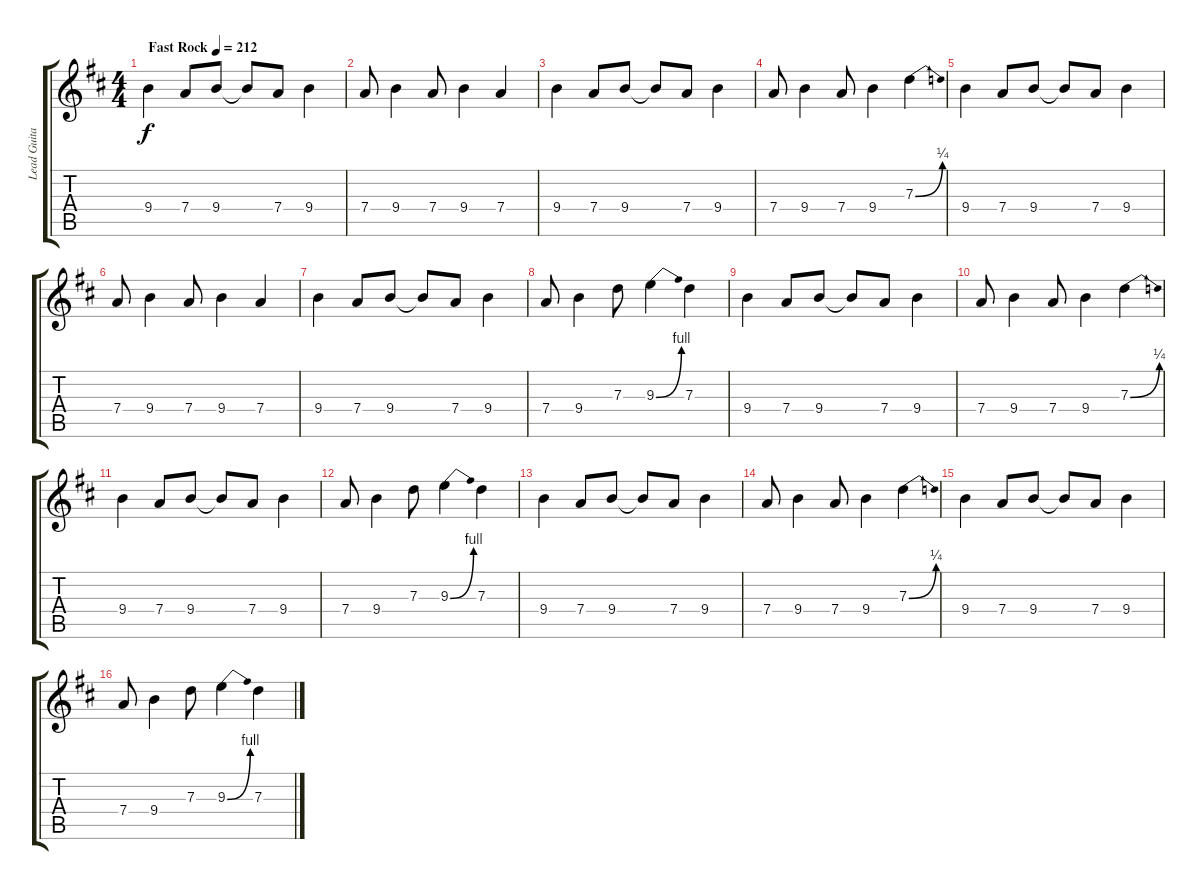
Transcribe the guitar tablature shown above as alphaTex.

\track ("Lead Guitar" "Lead Guita") {instrument overdrivenguitar}
\staff {score tabs}
\tuning (E4 B3 G3 D3 A2 E2) {hide}
\ts (4 4)
\tempo (212 "Fast Rock")
\clef g2
\ks d
9.4.4{dy f instrument overdrivenguitar} 7.4.8 9.4.8 9.4{t}.8 7.4.8 9.4.4 |
7.4.8 9.4.4 7.4.8 9.4.4 7.4.4 |
9.4.4 7.4.8 9.4.8 9.4{t}.8 7.4.8 9.4.4 |
7.4.8 9.4.4 7.4.8 9.4.4 7.3{be (bend 0 0 60 1)}.4 |
9.4.4 7.4.8 9.4.8 9.4{t}.8 7.4.8 9.4.4 |
7.4.8 9.4.4 7.4.8 9.4.4 7.4.4 |
9.4.4 7.4.8 9.4.8 9.4{t}.8 7.4.8 9.4.4 |
7.4.8 9.4.4 7.3.8 9.3{be (bend 0 0 60 4)}.4 7.3.4 |
9.4.4 7.4.8 9.4.8 9.4{t}.8 7.4.8 9.4.4 |
7.4.8 9.4.4 7.4.8 9.4.4 7.3{be (bend 0 0 60 1)}.4 |
9.4.4 7.4.8 9.4.8 9.4{t}.8 7.4.8 9.4.4 |
7.4.8 9.4.4 7.3.8 9.3{be (bend 0 0 60 4)}.4 7.3.4 |
9.4.4 7.4.8 9.4.8 9.4{t}.8 7.4.8 9.4.4 |
7.4.8 9.4.4 7.4.8 9.4.4 7.3{be (bend 0 0 60 1)}.4 |
9.4.4 7.4.8 9.4.8 9.4{t}.8 7.4.8 9.4.4 |
7.4.8 9.4.4 7.3.8 9.3{be (bend 0 0 60 4)}.4 7.3.4
